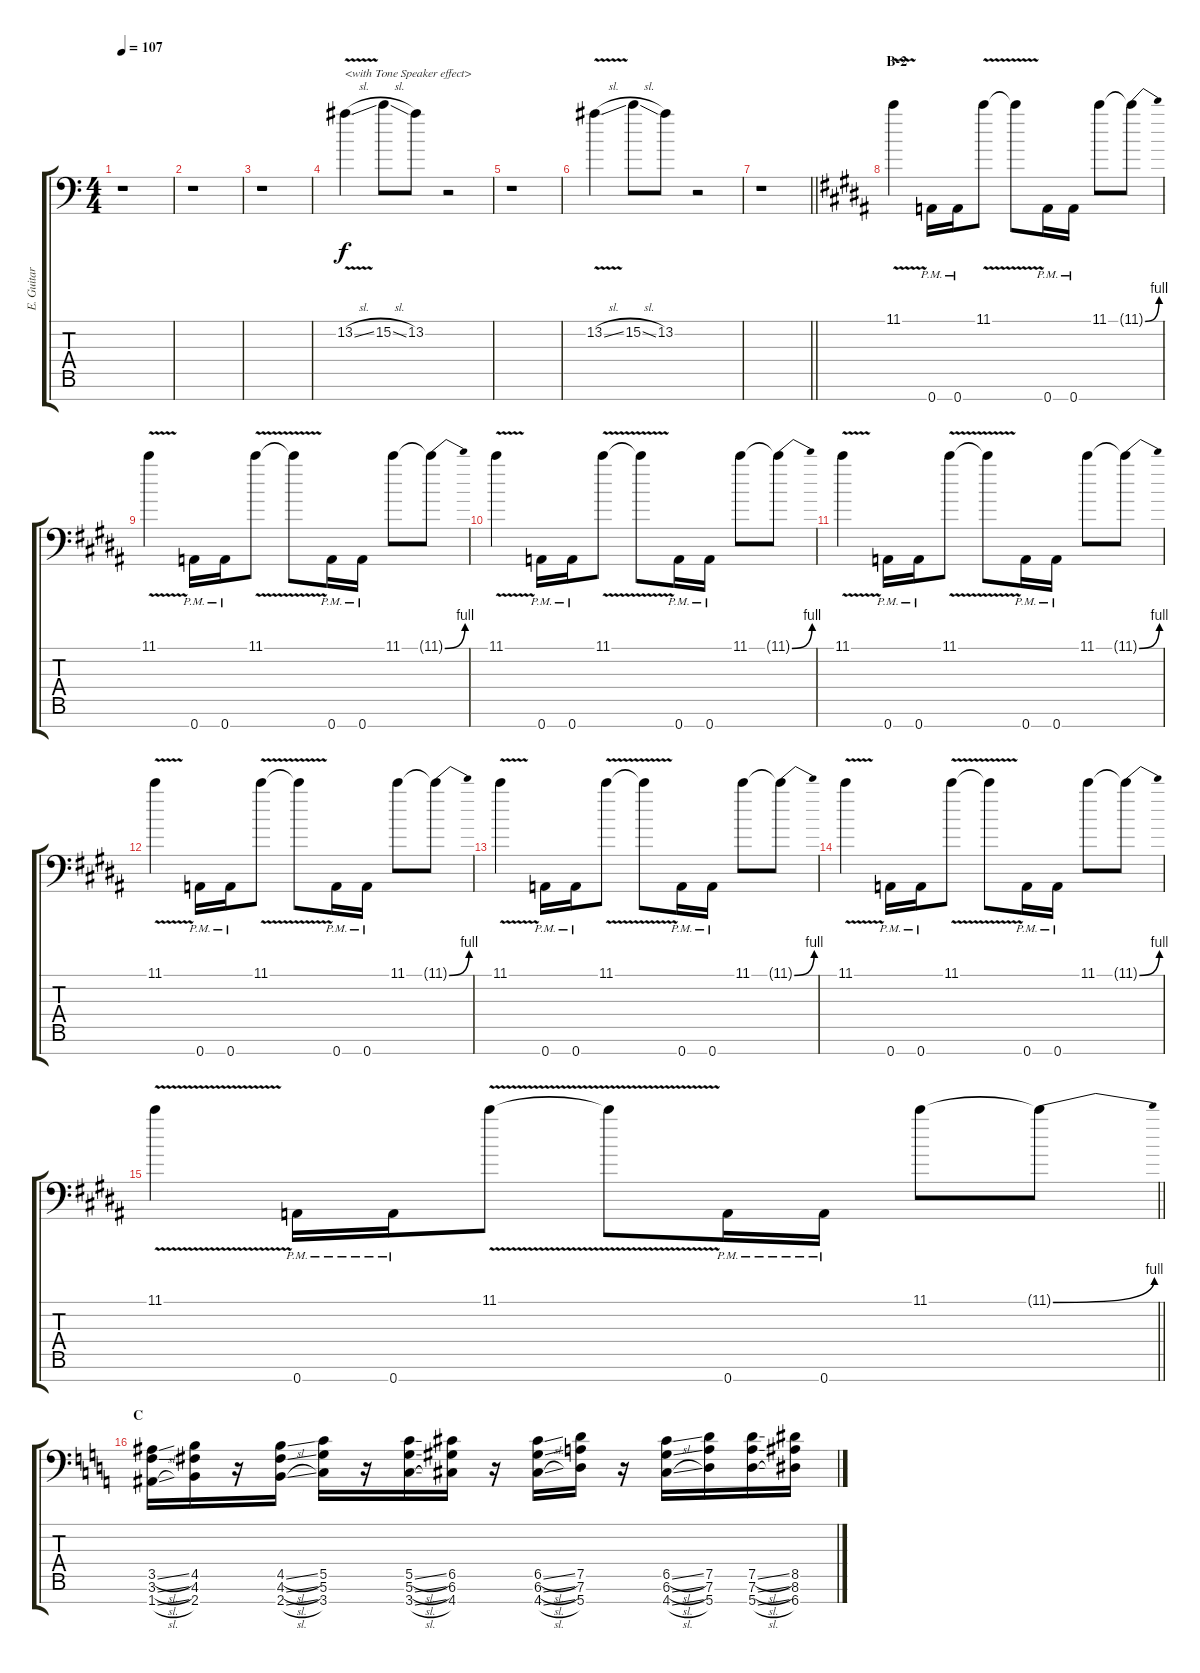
\track ("E. Guitar II" "E. Guitar ") {instrument overdrivenguitar}
\staff {score tabs}
\tuning (D4 A3 F3 C3 G2 D2 A1) {hide}
\ts (4 4)
\tempo 107
\clef f4
\ks c
r.1{dy f} |
r.1 |
r.1 |
13.2{v sl}.4{txt "<with Tone Speaker effect>"} 15.2{sl}.8 13.2.8 r.2 |
r.1 |
13.2{v sl}.4 15.2{sl}.8 13.2.8 r.2 |
\barLineRight lightlight
r.1 |
\section ("" "B-2")
\ks b
11.1{v}.4 0.7{pm}.16 0.7{pm}.16 11.1{v}.8 11.1{t}.8 0.7{pm}.16 0.7{pm}.16 11.1.8 11.1{be (bend 0 0 60 4) t}.8 |
11.1{v}.4 0.7{pm}.16 0.7{pm}.16 11.1{v}.8 11.1{t}.8 0.7{pm}.16 0.7{pm}.16 11.1.8 11.1{be (bend 0 0 60 4) t}.8 |
11.1{v}.4 0.7{pm}.16 0.7{pm}.16 11.1{v}.8 11.1{t}.8 0.7{pm}.16 0.7{pm}.16 11.1.8 11.1{be (bend 0 0 60 4) t}.8 |
11.1{v}.4 0.7{pm}.16 0.7{pm}.16 11.1{v}.8 11.1{t}.8 0.7{pm}.16 0.7{pm}.16 11.1.8 11.1{be (bend 0 0 60 4) t}.8 |
11.1{v}.4 0.7{pm}.16 0.7{pm}.16 11.1{v}.8 11.1{t}.8 0.7{pm}.16 0.7{pm}.16 11.1.8 11.1{be (bend 0 0 60 4) t}.8 |
11.1{v}.4 0.7{pm}.16 0.7{pm}.16 11.1{v}.8 11.1{t}.8 0.7{pm}.16 0.7{pm}.16 11.1.8 11.1{be (bend 0 0 60 4) t}.8 |
11.1{v}.4 0.7{pm}.16 0.7{pm}.16 11.1{v}.8 11.1{t}.8 0.7{pm}.16 0.7{pm}.16 11.1.8 11.1{be (bend 0 0 60 4) t}.8 |
\barLineRight lightlight
11.1{v}.4 0.7{pm}.16 0.7{pm}.16 11.1{v}.8 11.1{t}.8 0.7{pm}.16 0.7{pm}.16 11.1.8 11.1{be (bend 0 0 60 4) t}.8 |
\section ("" "C")
\ks c
(3.5{sl} 3.6{sl} 1.7{sl}).16 (4.5 4.6 2.7).16 r.16 (4.5{sl} 4.6{sl} 2.7{sl}).16 (5.5 5.6 3.7).16 r.16 (5.5{sl} 5.6{sl} 3.7{sl}).16 (6.5 6.6 4.7).16 r.16 (6.5{sl} 6.6{sl} 4.7{sl}).16 (7.5 7.6 5.7).16 r.16 (6.5{sl} 6.6{sl} 4.7{sl}).16 (7.5 7.6 5.7).16 (7.5{sl} 7.6{sl} 5.7{sl}).16 (8.5 8.6 6.7).16
